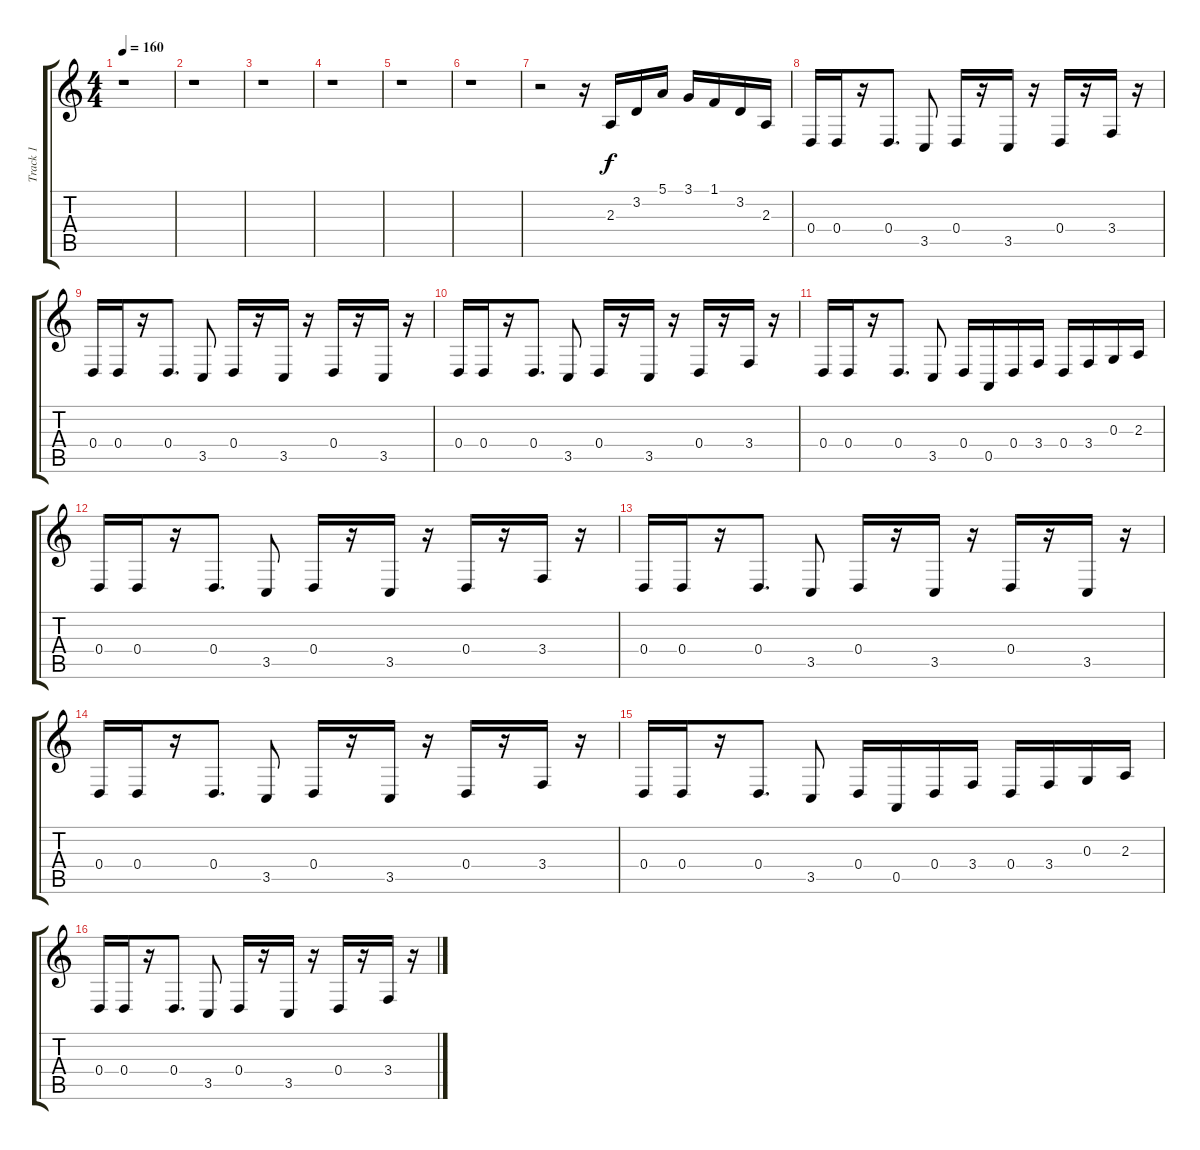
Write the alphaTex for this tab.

\track ("Track 1" "Track 1") {instrument lead2sawtooth}
\staff {score tabs}
\tuning (E4 B3 G3 D3 A2 E2) {hide}
\ts (4 4)
\tempo 160
\clef g2
\ks c
r.1{dy ff} |
r.1 |
r.1 |
r.1 |
r.1 |
r.1 |
r.2 r.16 2.3.16{dy f} 3.2.16 5.1.16 3.1.16 1.1.16 3.2.16 2.3.16 |
0.4.16 0.4.16 r.16 0.4.8{d} 3.5.8 0.4.16 r.16 3.5.16 r.16 0.4.16 r.16 3.4.16 r.16 |
0.4.16 0.4.16 r.16 0.4.8{d} 3.5.8 0.4.16 r.16 3.5.16 r.16 0.4.16 r.16 3.5.16 r.16 |
0.4.16 0.4.16 r.16 0.4.8{d} 3.5.8 0.4.16 r.16 3.5.16 r.16 0.4.16 r.16 3.4.16 r.16 |
0.4.16 0.4.16 r.16 0.4.8{d} 3.5.8 0.4.16 0.5.16 0.4.16 3.4.16 0.4.16 3.4.16 0.3.16 2.3.16 |
0.4.16 0.4.16 r.16 0.4.8{d} 3.5.8 0.4.16 r.16 3.5.16 r.16 0.4.16 r.16 3.4.16 r.16 |
0.4.16 0.4.16 r.16 0.4.8{d} 3.5.8 0.4.16 r.16 3.5.16 r.16 0.4.16 r.16 3.5.16 r.16 |
0.4.16 0.4.16 r.16 0.4.8{d} 3.5.8 0.4.16 r.16 3.5.16 r.16 0.4.16 r.16 3.4.16 r.16 |
0.4.16 0.4.16 r.16 0.4.8{d} 3.5.8 0.4.16 0.5.16 0.4.16 3.4.16 0.4.16 3.4.16 0.3.16 2.3.16 |
0.4.16 0.4.16 r.16 0.4.8{d} 3.5.8 0.4.16 r.16 3.5.16 r.16 0.4.16 r.16 3.4.16 r.16
